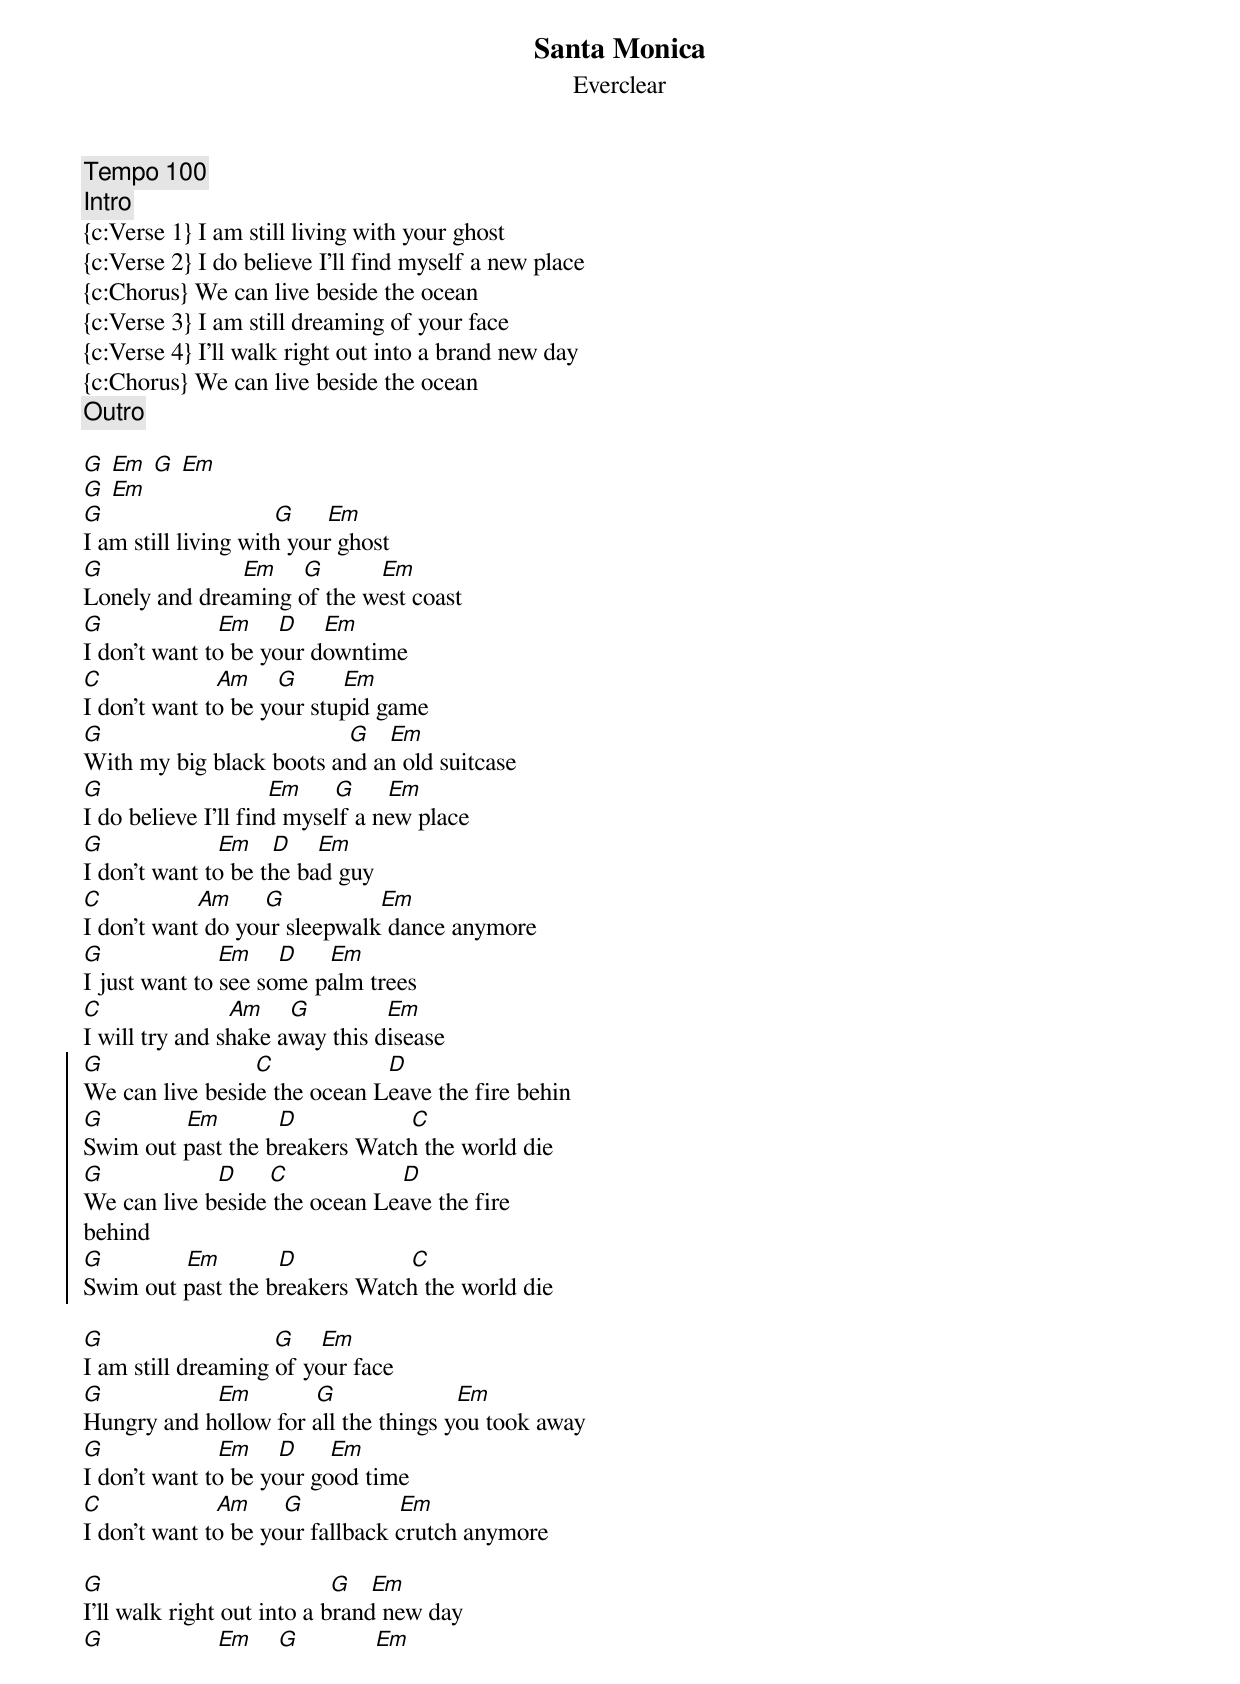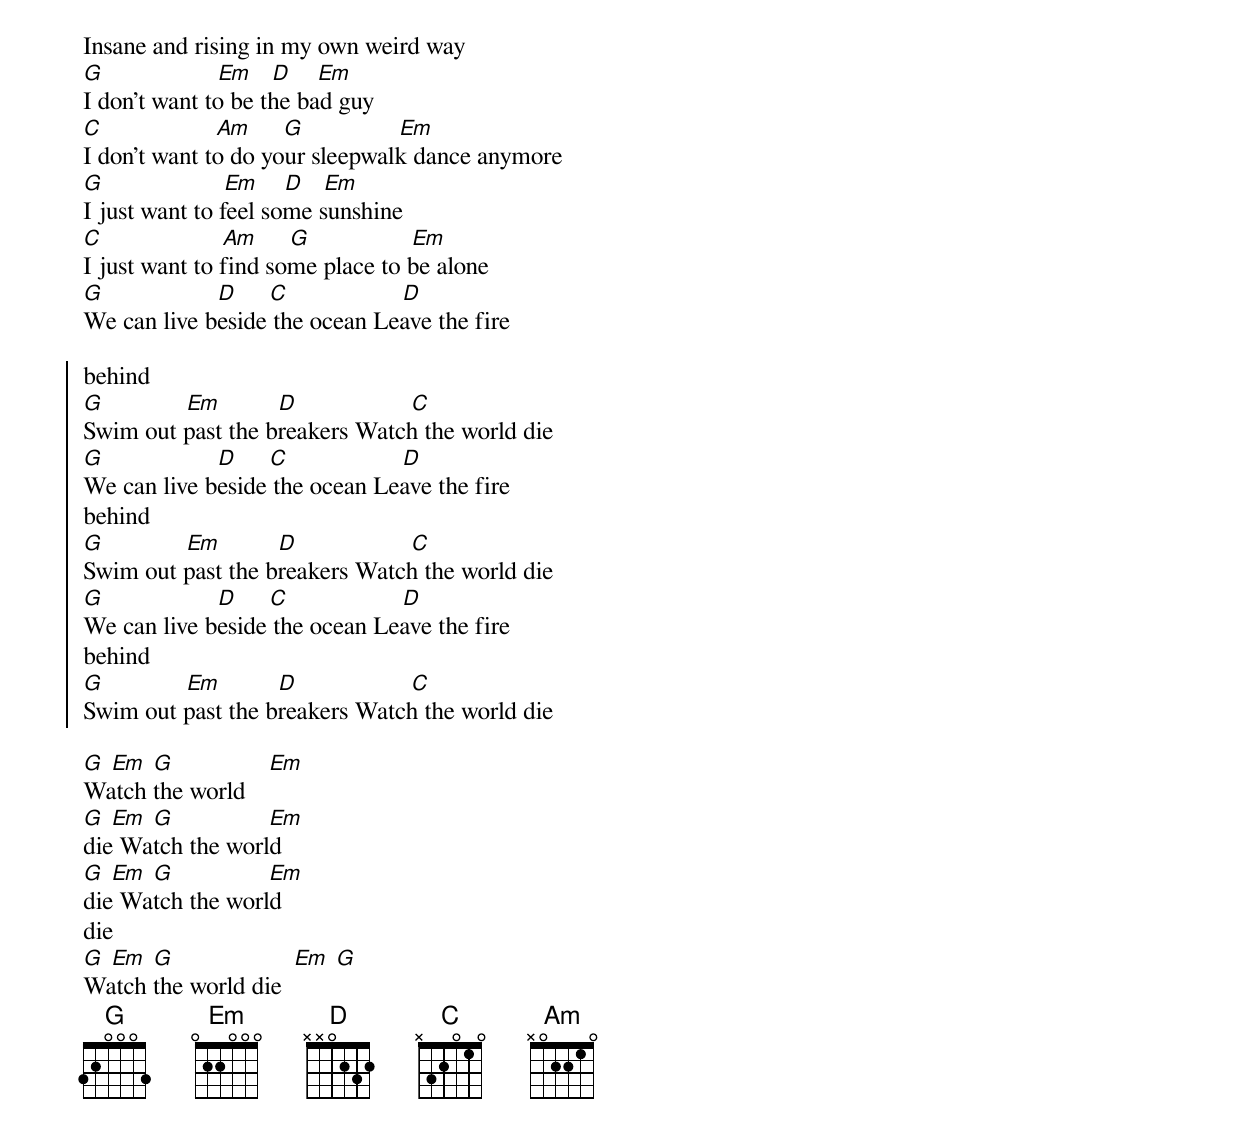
{t: Santa Monica}
{st: Everclear}
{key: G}
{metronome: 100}
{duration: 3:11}


{c:Tempo 100}
{c:Intro}
{c:Verse 1} I am still living with your ghost
{c:Verse 2} I do believe I'll find myself a new place
{c:Chorus} We can live beside the ocean
{c:Verse 3} I am still dreaming of your face
{c:Verse 4} I'll walk right out into a brand new day
{c:Chorus} We can live beside the ocean
{c:Outro}

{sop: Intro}
[G] [Em] [G] [Em]
[G] [Em]
[G]                           [G]     [Em]
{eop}
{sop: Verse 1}
I am still living with your ghost
[G]                      [Em]    [G]         [Em]
Lonely and dreaming of the west coast
[G]                  [Em]    [D]    [Em]
I don't want to be your downtime
[C]                  [Am]    [G]       [Em]
I don't want to be your stupid game
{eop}
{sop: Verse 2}
[G]                                       [G]   [Em]
With my big black boots and an old suitcase
[G]                          [Em]     [G]     [Em]
I do believe I'll find myself a new place
[G]                  [Em]   [D]    [Em]
I don't want to be the bad guy
[C]               [Am]     [G]               [Em]
I don't want do your sleepwalk dance anymore
[G]                  [Em]    [D]     [Em]
I just want to see some palm trees
[C]                    [Am]    [G]            [Em]
I will try and shake away this disease
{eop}
{soc}
[G]                        [C]                  [D]
We can live beside the ocean Leave the fire behin
[G]             [Em]         [D]                  [C]
Swim out past the breakers Watch the world die
[G]                  [D]     [C]                  [D]
We can live beside the ocean Leave the fire
behind
[G]             [Em]         [D]                  [C]
Swim out past the breakers Watch the world die
{eoc}

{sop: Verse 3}
[G]                           [G]    [Em]
I am still dreaming of your face
[G]                  [Em]          [G]                   [Em]
Hungry and hollow for all the things you took away
[G]                  [Em]    [D]     [Em]
I don't want to be your good time
[C]                  [Am]     [G]               [Em]
I don't want to be your fallback crutch anymore
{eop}

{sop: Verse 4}
[G]                                    [G]   [Em]
I'll walk right out into a brand new day
[G]                  [Em]    [G]            [Em]
Insane and rising in my own weird way
[G]                  [Em]   [D]    [Em]
I don't want to be the bad guy
[C]                  [Am]     [G]               [Em]
I don't want to do your sleepwalk dance anymore
[G]                   [Em]    [D]   [Em]
I just want to feel some sunshine
[C]                   [Am]     [G]                [Em]
I just want to find some place to be alone
[G]                  [D]     [C]                  [D]
We can live beside the ocean Leave the fire
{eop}

{soc}
behind
[G]             [Em]         [D]                  [C]
Swim out past the breakers Watch the world die
[G]                  [D]     [C]                  [D]
We can live beside the ocean Leave the fire
behind
[G]             [Em]         [D]                  [C]
Swim out past the breakers Watch the world die
[G]                  [D]     [C]                  [D]
We can live beside the ocean Leave the fire
behind
[G]             [Em]         [D]                  [C]
Swim out past the breakers Watch the world die
{eoc}

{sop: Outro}
[G] [Em] [G]               [Em]
Watch the world
[G] [Em] [G]               [Em]
die Watch the world
[G] [Em] [G]               [Em]
die Watch the world
die
[G] [Em] [G]                   [Em] [G]
Watch the world die
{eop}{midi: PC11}
